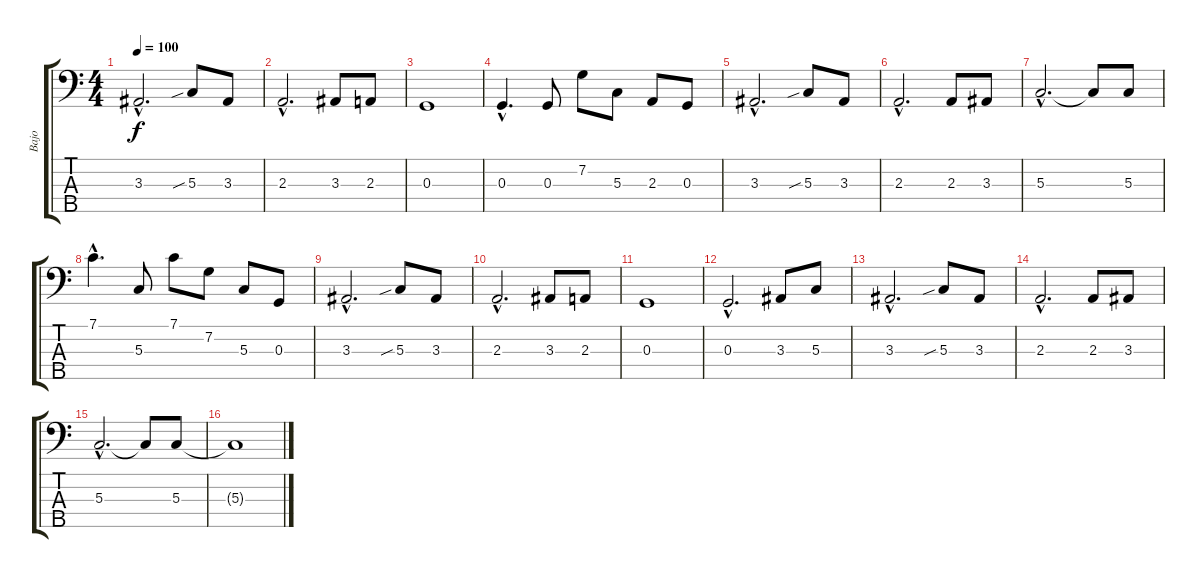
\track ("Bajo" "Bajo") {instrument electricbassfinger}
\staff {score tabs}
\tuning (F2 C2 G1 D1 A0) {hide}
\ts (4 4)
\tempo 100
\clef f4
\ks c
3.3{hac}.2{d dy f} 5.3{sib}.8 3.3.8 |
2.3{hac}.2{d} 3.3.8 2.3.8 |
0.3.1 |
0.3{hac}.4{d} 0.3.8 7.2.8 5.3.8 2.3.8 0.3.8 |
3.3{hac}.2{d} 5.3{sib}.8 3.3.8 |
2.3{hac}.2{d} 2.3.8 3.3.8 |
5.3{hac}.2{d} 5.3{t}.8 5.3.8 |
7.1{hac}.4{d} 5.3.8 7.1.8 7.2.8 5.3.8 0.3.8 |
3.3{hac}.2{d} 5.3{sib}.8 3.3.8 |
2.3{hac}.2{d} 3.3.8 2.3.8 |
0.3.1 |
0.3{hac}.2{d} 3.3.8 5.3.8 |
3.3{hac}.2{d} 5.3{sib}.8 3.3.8 |
2.3{hac}.2{d} 2.3.8 3.3.8 |
5.3{hac}.2{d} 5.3{t}.8 5.3.8 |
5.3{t}.1
